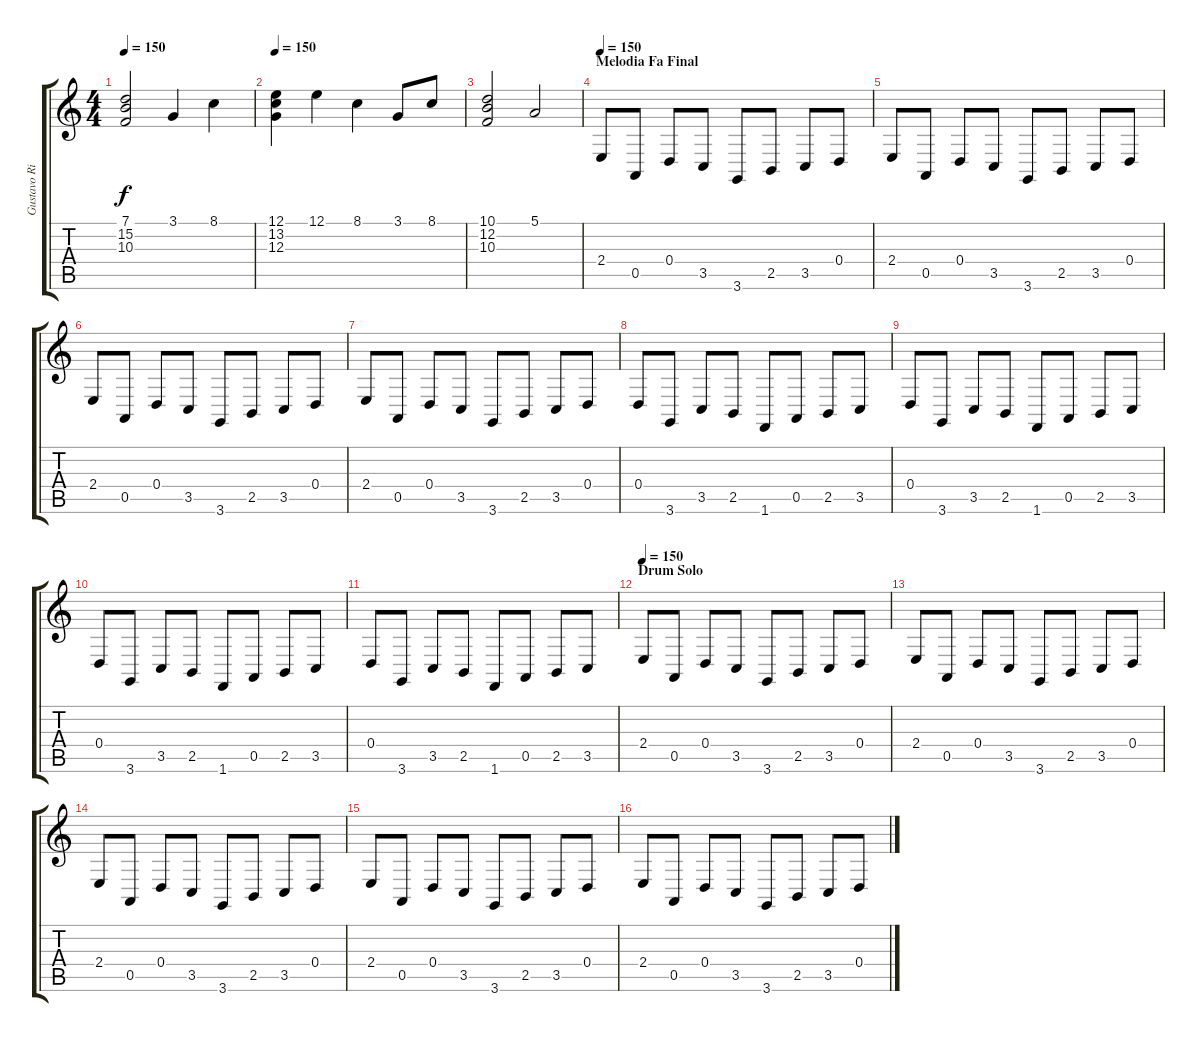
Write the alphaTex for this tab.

\track ("Gustavo Right" "Gustavo Ri") {instrument lead3calliope}
\staff {score tabs}
\tuning (E4 B3 G3 D3 A2 E2) {hide}
\ts (4 4)
\tempo 150
\clef g2
\ks c
(7.1 15.2 10.3).2{dy f} 3.1.4 8.1.4 |
\tempo 150
(12.1 13.2 12.3).4 12.1.4 8.1.4 3.1.8 8.1.8 |
(10.1 12.2 10.3).2 5.1.2 |
\section ("" "Melodia Fa Final")
\tempo 150
2.4.8{volume 12} 0.5.8 0.4.8 3.5.8 3.6.8 2.5.8 3.5.8 0.4.8 |
2.4.8 0.5.8 0.4.8 3.5.8 3.6.8 2.5.8 3.5.8 0.4.8 |
2.4.8 0.5.8 0.4.8 3.5.8 3.6.8 2.5.8 3.5.8 0.4.8 |
2.4.8 0.5.8 0.4.8 3.5.8 3.6.8 2.5.8 3.5.8 0.4.8 |
0.4.8 3.6.8 3.5.8 2.5.8 1.6.8 0.5.8 2.5.8 3.5.8 |
0.4.8 3.6.8 3.5.8 2.5.8 1.6.8 0.5.8 2.5.8 3.5.8 |
0.4.8 3.6.8 3.5.8 2.5.8 1.6.8 0.5.8 2.5.8 3.5.8 |
0.4.8 3.6.8 3.5.8 2.5.8 1.6.8 0.5.8 2.5.8 3.5.8 |
\section ("" "Drum Solo")
\tempo 150
2.4.8 0.5.8 0.4.8 3.5.8 3.6.8 2.5.8 3.5.8 0.4.8 |
2.4.8 0.5.8 0.4.8 3.5.8 3.6.8 2.5.8 3.5.8 0.4.8 |
2.4.8 0.5.8 0.4.8 3.5.8 3.6.8 2.5.8 3.5.8 0.4.8 |
2.4.8 0.5.8 0.4.8 3.5.8 3.6.8 2.5.8 3.5.8 0.4.8 |
2.4.8 0.5.8 0.4.8 3.5.8 3.6.8 2.5.8 3.5.8 0.4.8
